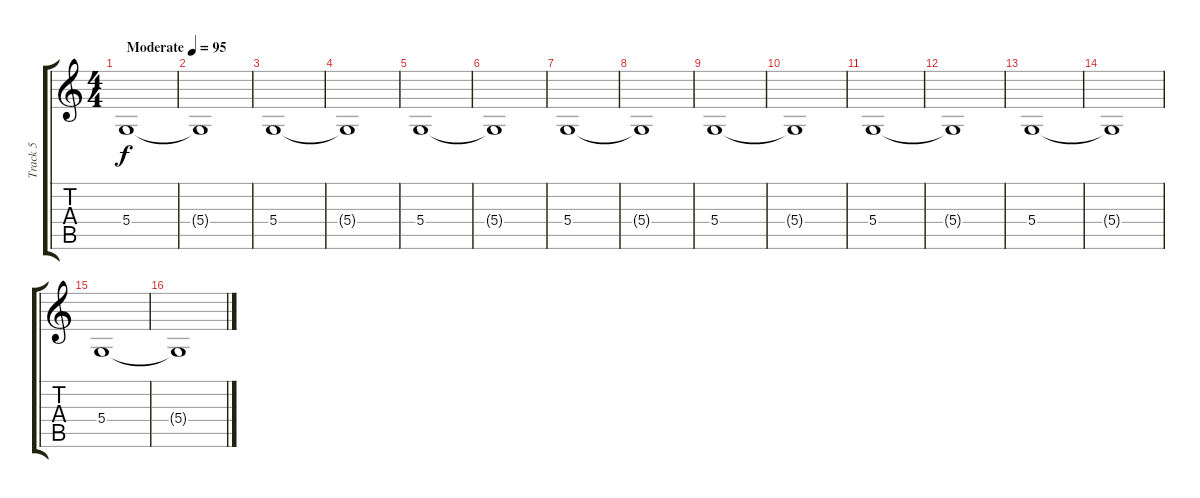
\track ("Track 5" "Track 5") {instrument pad2warm}
\staff {score tabs}
\tuning (E4 B3 G3 D3 A2 E2) {hide}
\ts (4 4)
\tempo (95 "Moderate")
\clef g2
\ks c
5.4.1{dy f volume 9 instrument pad2warm} |
5.4{t}.1 |
5.4.1 |
5.4{t}.1 |
5.4.1 |
5.4{t}.1 |
5.4.1 |
5.4{t}.1 |
5.4.1 |
5.4{t}.1 |
5.4.1 |
5.4{t}.1 |
5.4.1 |
5.4{t}.1 |
5.4.1 |
5.4{t}.1
